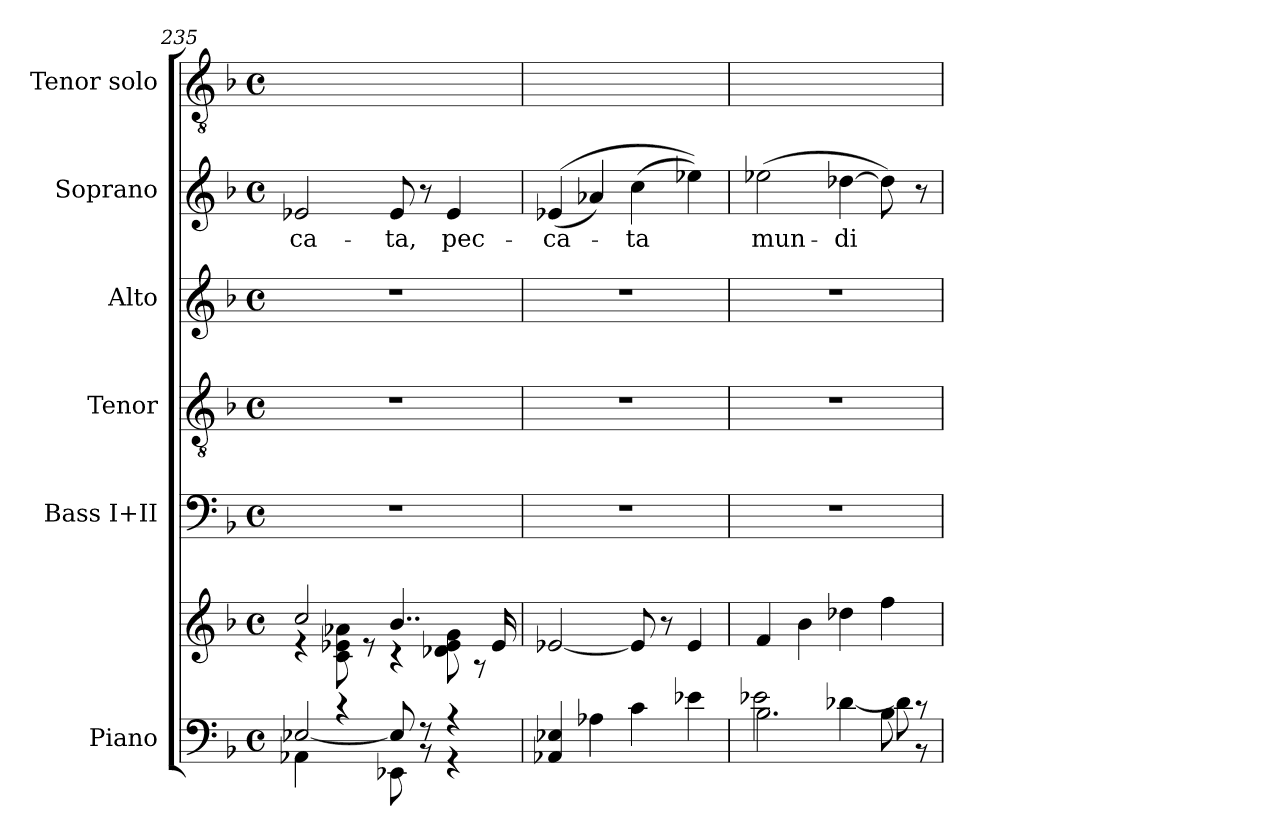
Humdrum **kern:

**kern	**kern	**kern	**kern	**kern	**kern	**text	**kern
*part6	*part6	*part5	*part4	*part3	*part2	*part2	*part1
*staff7	*staff6	*staff5	*staff4	*staff3	*staff2	*staff2	*staff1
*I"Piano	*	*I"Bass I+II	*I"Tenor	*I"Alto	*I"Soprano	*	*I"Tenor solo
*I'Pno.	*	*I'B.I+II	*I'T.	*I'A.	*I'S.	*	*I'T.s
*clefF4	*clefG2	*clefF4	*clefGv2	*clefG2	*clefG2	*	*clefGv2
*k[b-]	*k[b-]	*k[b-]	*k[b-]	*k[b-]	*k[b-]	*	*k[b-]
*M4/4	*M4/4	*M4/4	*M4/4	*M4/4	*M4/4	*	*M4/4
*met(c)	*met(c)	*met(c)	*met(c)	*met(c)	*met(c)	*	*met(c)
=235	=235	=235	=235	=235	=235	=235	=235
*^	*^	*	*	*	*	*	*
4AA-X\	[2E-X/	2cc/	4r	1r	1r	1r	2e-X/	-ca-	1ryy
4r	.	.	8c\ 8e-X\ 8a-X\	.	.	.	.	.	.
.	.	.	8r	.	.	.	.	.	.
8EE-X\	8E-/]	4..b-/	4r	.	.	.	8e-/	-ta,	.
8r	8r	.	.	.	.	.	8r	.	.
4r	4r	.	8d-X\ 8e-\ 8g\	.	.	.	4e-/	pec-	.
.	.	.	8r	.	.	.	.	.	.
.	.	16e-/	.	.	.	.	.	.	.
*v	*v	*	*	*	*	*	*	*	*
*	*v	*v	*	*	*	*	*	*
=236	=236	=236	=236	=236	=236	=236	=236
4AA-X/ 4E-X/	[2e-X/	1r	1r	1r	((4e-X/	-ca-	1ryy
4A-X\	.	.	.	.	4a-X/)	.	.
4c\	8e-/]	.	.	.	(4cc\	-ta	.
.	8r	.	.	.	.	.	.
4e-X\	4e-/	.	.	.	4ee-X\))	.	.
=237	=237	=237	=237	=237	=237	=237	=237
*^	*	*	*	*	*	*	*
2.B-\	2e-X\	4f/	1r	1r	1r	(2ee-X\	mun-	1ryy
.	.	4b-\	.	.	.	.	.	.
.	[4d-X\	4dd-X\	.	.	.	[4dd-X\	-di	.
8B-\	8d-\]	4ff\	.	.	.	8dd-\])	.	.
8r	8r	.	.	.	.	8r	.	.
*v	*v	*	*	*	*	*	*	*
=	=	=	=	=	=	=	=
*-	*-	*-	*-	*-	*-	*-	*-
